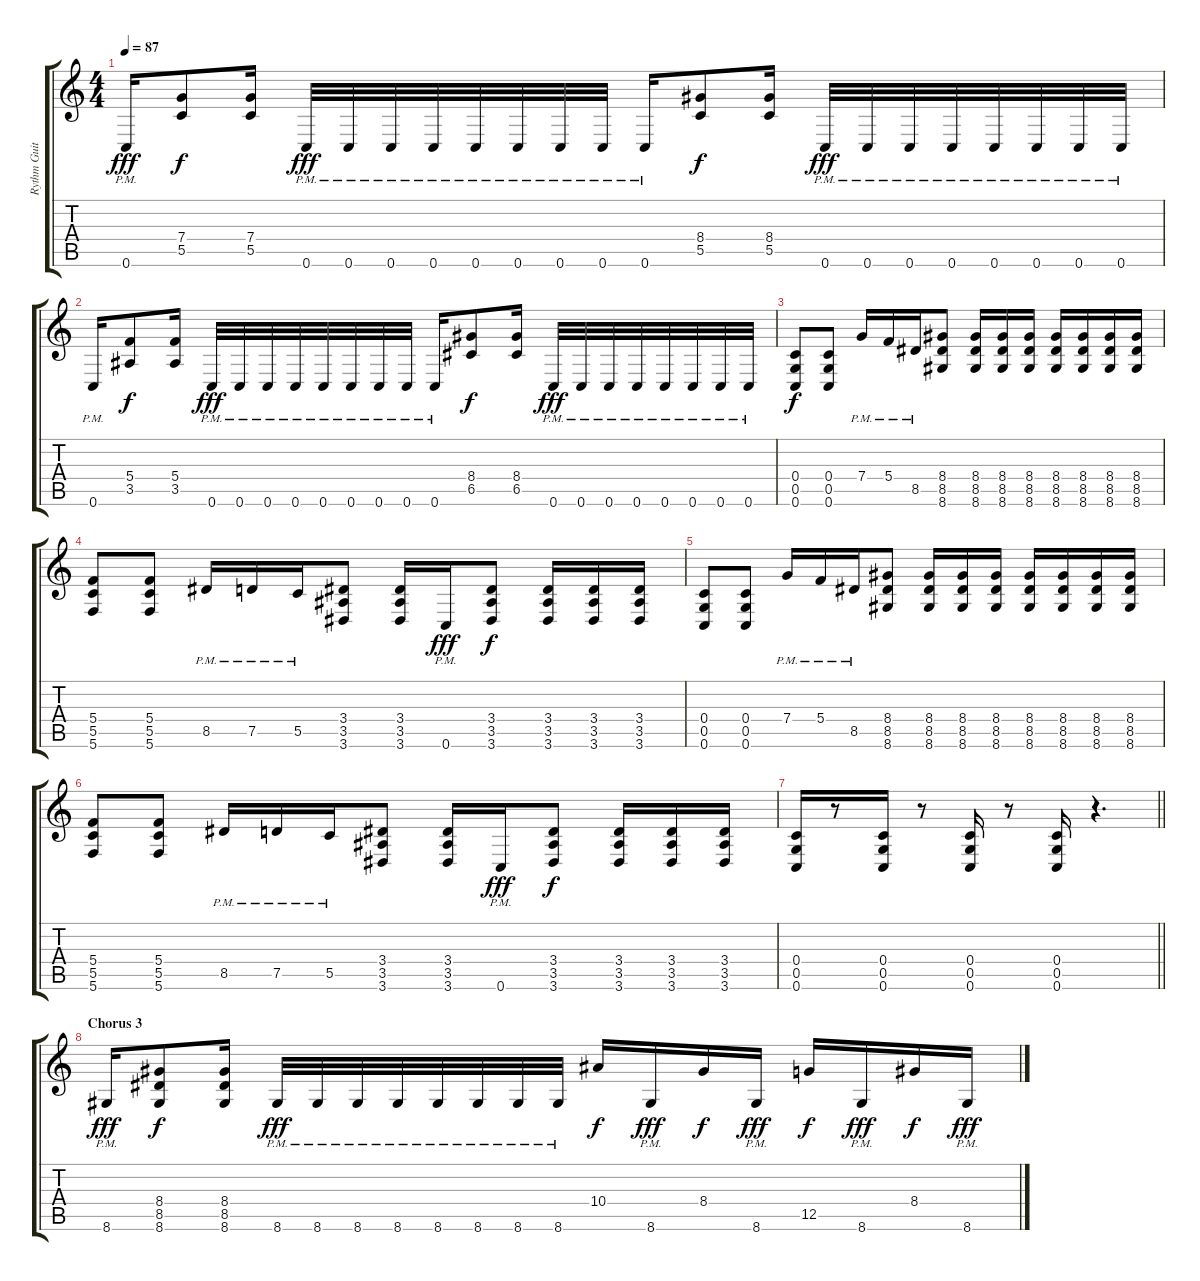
\track ("Rythm Guitar 1" "Rythm Guit") {instrument distortionguitar}
\staff {score tabs}
\tuning (D4 A3 F3 C3 G2 C2) {hide}
\ts (4 4)
\tempo 87
\clef g2
\ks c
0.6{pm}.16{dy fff} (7.4 5.5).8{dy f} (7.4 5.5).16 0.6{pm}.32{dy fff} 0.6{pm}.32 0.6{pm}.32 0.6{pm}.32 0.6{pm}.32 0.6{pm}.32 0.6{pm}.32 0.6{pm}.32 0.6{pm}.16 (8.4 5.5).8{dy f} (8.4 5.5).16 0.6{pm}.32{dy fff} 0.6{pm}.32 0.6{pm}.32 0.6{pm}.32 0.6{pm}.32 0.6{pm}.32 0.6{pm}.32 0.6{pm}.32 |
0.6{pm}.16 (5.4 3.5).8{dy f} (5.4 3.5).16 0.6{pm}.32{dy fff} 0.6{pm}.32 0.6{pm}.32 0.6{pm}.32 0.6{pm}.32 0.6{pm}.32 0.6{pm}.32 0.6{pm}.32 0.6{pm}.16 (8.4 6.5).8{dy f} (8.4 6.5).16 0.6{pm}.32{dy fff} 0.6{pm}.32 0.6{pm}.32 0.6{pm}.32 0.6{pm}.32 0.6{pm}.32 0.6{pm}.32 0.6{pm}.32 |
(0.4 0.5 0.6).8{dy f} (0.4 0.5 0.6).8 7.4{pm}.16 5.4{pm}.16 8.5{pm}.16 (8.4 8.5 8.6).8 (8.4 8.5 8.6).16 (8.4 8.5 8.6).16 (8.4 8.5 8.6).16 (8.4 8.5 8.6).16 (8.4 8.5 8.6).16 (8.4 8.5 8.6).16 (8.4 8.5 8.6).16 |
(5.4 5.5 5.6).8 (5.4 5.5 5.6).8 8.5{pm}.16 7.5{pm}.16 5.5{pm}.16 (3.4 3.5 3.6).8 (3.4 3.5 3.6).16 0.6{pm}.16{dy fff} (3.4 3.5 3.6).8{dy f} (3.4 3.5 3.6).16 (3.4 3.5 3.6).16 (3.4 3.5 3.6).16 |
(0.4 0.5 0.6).8 (0.4 0.5 0.6).8 7.4{pm}.16 5.4{pm}.16 8.5{pm}.16 (8.4 8.5 8.6).8 (8.4 8.5 8.6).16 (8.4 8.5 8.6).16 (8.4 8.5 8.6).16 (8.4 8.5 8.6).16 (8.4 8.5 8.6).16 (8.4 8.5 8.6).16 (8.4 8.5 8.6).16 |
(5.4 5.5 5.6).8 (5.4 5.5 5.6).8 8.5{pm}.16 7.5{pm}.16 5.5{pm}.16 (3.4 3.5 3.6).8 (3.4 3.5 3.6).16 0.6{pm}.16{dy fff} (3.4 3.5 3.6).8{dy f} (3.4 3.5 3.6).16 (3.4 3.5 3.6).16 (3.4 3.5 3.6).16 |
\barLineRight lightlight
(0.4 0.5 0.6).16 r.8 (0.4 0.5 0.6).16 r.8 (0.4 0.5 0.6).16 r.8 (0.4 0.5 0.6).16 r.4{d} |
\section ("" "Chorus 3")
8.6{pm}.16{dy fff volume 14} (8.4 8.5 8.6).8{dy f} (8.4 8.5 8.6).16 8.6{pm}.32{dy fff} 8.6{pm}.32 8.6{pm}.32 8.6{pm}.32 8.6{pm}.32 8.6{pm}.32 8.6{pm}.32 8.6{pm}.32 10.4.16{dy f} 8.6{pm}.16{dy fff} 8.4.16{dy f} 8.6{pm}.16{dy fff} 12.5.16{dy f} 8.6{pm}.16{dy fff} 8.4.16{dy f} 8.6{pm}.16{dy fff}
